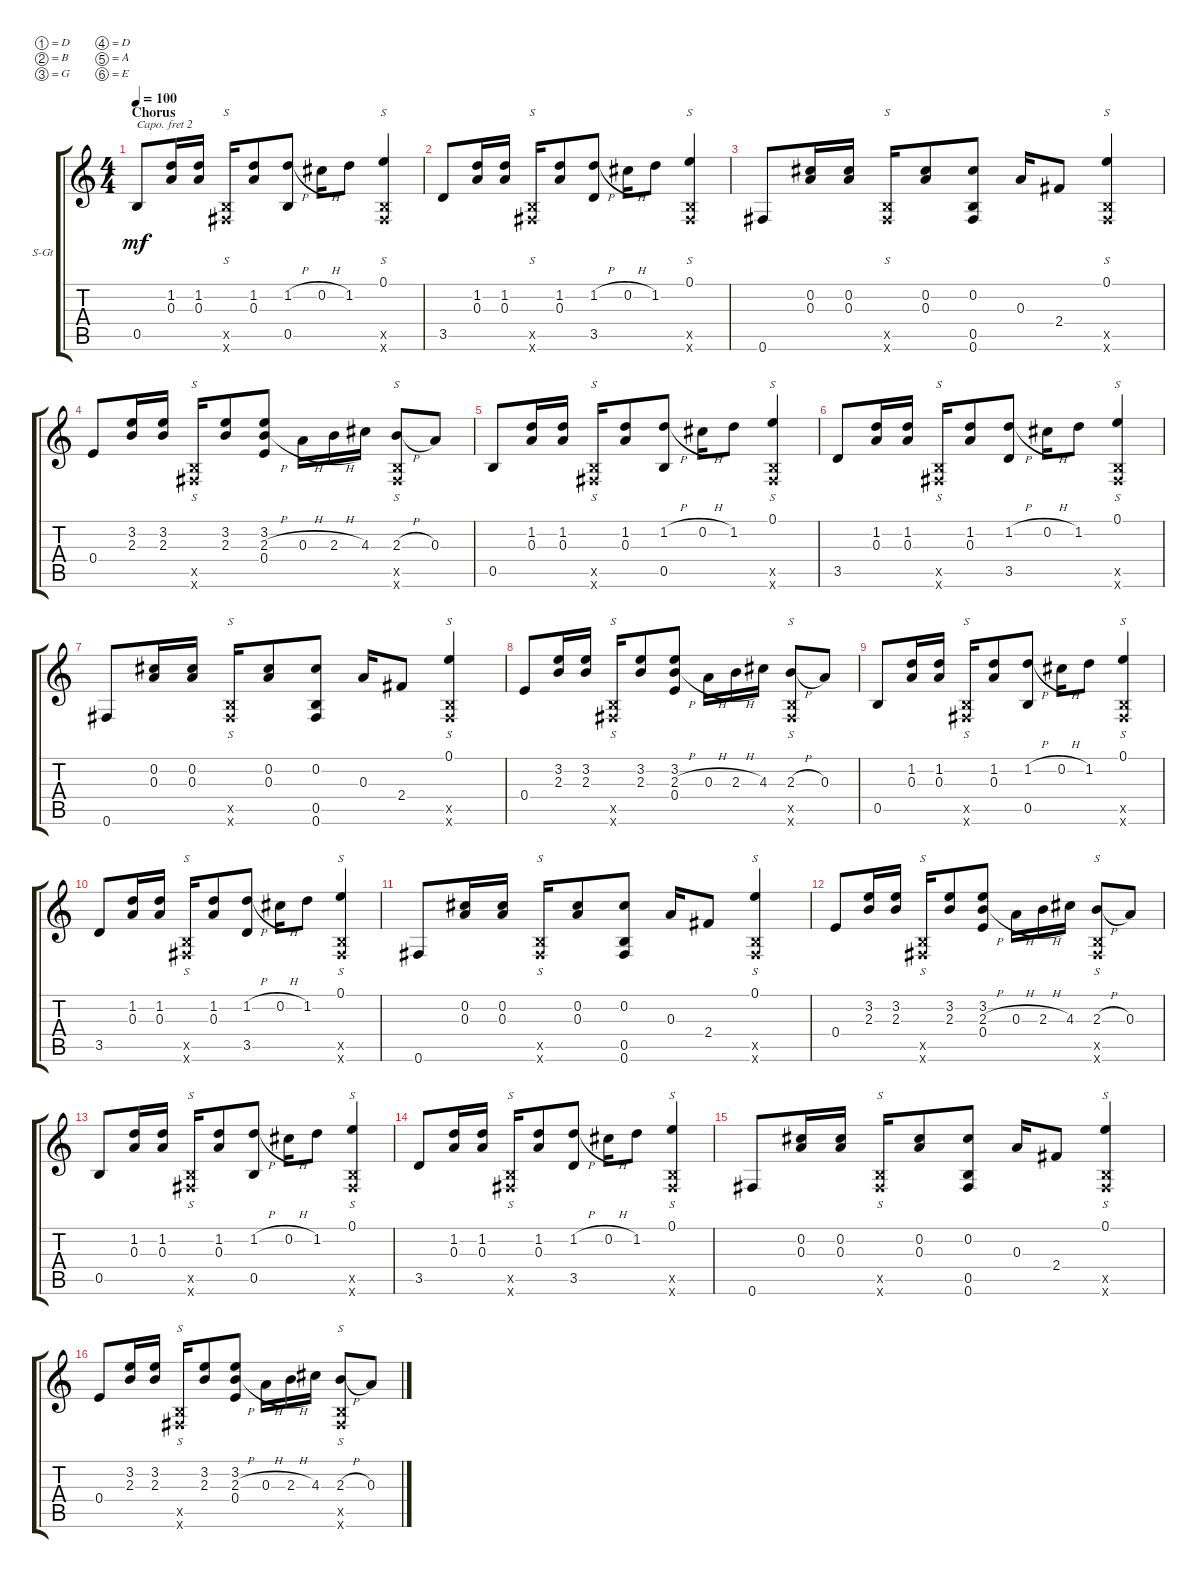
\defaultSystemsLayout 4
\bracketExtendMode groupsimilarinstruments
\firstSystemTrackNameOrientation horizontal
\otherSystemsTrackNameOrientation horizontal
\track ("Steel Guitar" "S-Gt") {instrument acousticguitarsteel}
\staff {score tabs}
\capo 2
\tuning (D4 B3 G3 D3 A2 E2)
\ts (4 4)
\section ("" "Chorus")
\tempo 100
\clef g2
\scale
0.243709
\ks c
0.5.8{dy mf} (0.3 1.2).16 (1.2 0.3).16 (0.5{x} 0.6{x}).16{s} (0.3 1.2).8 (1.2{h} 0.5).8 0.2{h}.16 1.2.8 (0.1 0.5{x} 0.6{x}).4{s} |
\scale
0.243709 3.5.8 (0.3 1.2).16 (1.2 0.3).16 (0.5{x} 0.6{x}).16{s} (0.3 1.2).8 (1.2{h} 3.5).8 0.2{h}.16 1.2.8 (0.1 0.5{x} 0.6{x}).4{s} |
\scale
0.243709 0.6.8 (0.3 0.2).16 (0.2 0.3).16 (0.5{x} 0.6{x}).16{s} (0.3 0.2).8 (0.2 0.5 0.6).8 0.3.16 2.4.8 (0.1 0.5{x} 0.6{x}).4{s} |
\scale
0.268874 0.4.8 (3.2 2.3).16 (3.2 2.3).16 (0.5{x} 0.6{x}).16{s} (2.3 3.2).8 (3.2 2.3{h} 0.4).8 0.3{h}.16 2.3{h}.16 4.3.16 (2.3{h} 0.5{x} 0.6{x}).8{s} 0.3.8 |
\scale
0.243709 0.5.8 (0.3 1.2).16 (1.2 0.3).16 (0.5{x} 0.6{x}).16{s} (0.3 1.2).8 (1.2{h} 0.5).8 0.2{h}.16 1.2.8 (0.1 0.5{x} 0.6{x}).4{s} |
\scale
0.243709 3.5.8 (0.3 1.2).16 (1.2 0.3).16 (0.5{x} 0.6{x}).16{s} (0.3 1.2).8 (1.2{h} 3.5).8 0.2{h}.16 1.2.8 (0.1 0.5{x} 0.6{x}).4{s} |
\scale
0.243709 0.6.8 (0.3 0.2).16 (0.2 0.3).16 (0.5{x} 0.6{x}).16{s} (0.3 0.2).8 (0.2 0.5 0.6).8 0.3.16 2.4.8 (0.1 0.5{x} 0.6{x}).4{s} |
\scale
0.268874 0.4.8 (3.2 2.3).16 (3.2 2.3).16 (0.5{x} 0.6{x}).16{s} (2.3 3.2).8 (3.2 2.3{h} 0.4).8 0.3{h}.16 2.3{h}.16 4.3.16 (2.3{h} 0.5{x} 0.6{x}).8{s} 0.3.8 |
\scale
0.243709 0.5.8 (0.3 1.2).16 (1.2 0.3).16 (0.5{x} 0.6{x}).16{s} (0.3 1.2).8 (1.2{h} 0.5).8 0.2{h}.16 1.2.8 (0.1 0.5{x} 0.6{x}).4{s} |
\scale
0.243709 3.5.8 (0.3 1.2).16 (1.2 0.3).16 (0.5{x} 0.6{x}).16{s} (0.3 1.2).8 (1.2{h} 3.5).8 0.2{h}.16 1.2.8 (0.1 0.5{x} 0.6{x}).4{s} |
\scale
0.243709 0.6.8 (0.3 0.2).16 (0.2 0.3).16 (0.5{x} 0.6{x}).16{s} (0.3 0.2).8 (0.2 0.5 0.6).8 0.3.16 2.4.8 (0.1 0.5{x} 0.6{x}).4{s} |
\scale
0.268874 0.4.8 (3.2 2.3).16 (3.2 2.3).16 (0.5{x} 0.6{x}).16{s} (2.3 3.2).8 (3.2 2.3{h} 0.4).8 0.3{h}.16 2.3{h}.16 4.3.16 (2.3{h} 0.5{x} 0.6{x}).8{s} 0.3.8 |
\scale
0.243709 0.5.8 (0.3 1.2).16 (1.2 0.3).16 (0.5{x} 0.6{x}).16{s} (0.3 1.2).8 (1.2{h} 0.5).8 0.2{h}.16 1.2.8 (0.1 0.5{x} 0.6{x}).4{s} |
\scale
0.243709 3.5.8 (0.3 1.2).16 (1.2 0.3).16 (0.5{x} 0.6{x}).16{s} (0.3 1.2).8 (1.2{h} 3.5).8 0.2{h}.16 1.2.8 (0.1 0.5{x} 0.6{x}).4{s} |
\scale
0.243709 0.6.8 (0.3 0.2).16 (0.2 0.3).16 (0.5{x} 0.6{x}).16{s} (0.3 0.2).8 (0.2 0.5 0.6).8 0.3.16 2.4.8 (0.1 0.5{x} 0.6{x}).4{s} |
\scale
0.268874 0.4.8 (3.2 2.3).16 (3.2 2.3).16 (0.5{x} 0.6{x}).16{s} (2.3 3.2).8 (3.2 2.3{h} 0.4).8 0.3{h}.16 2.3{h}.16 4.3.16 (2.3{h} 0.5{x} 0.6{x}).8{s} 0.3.8
